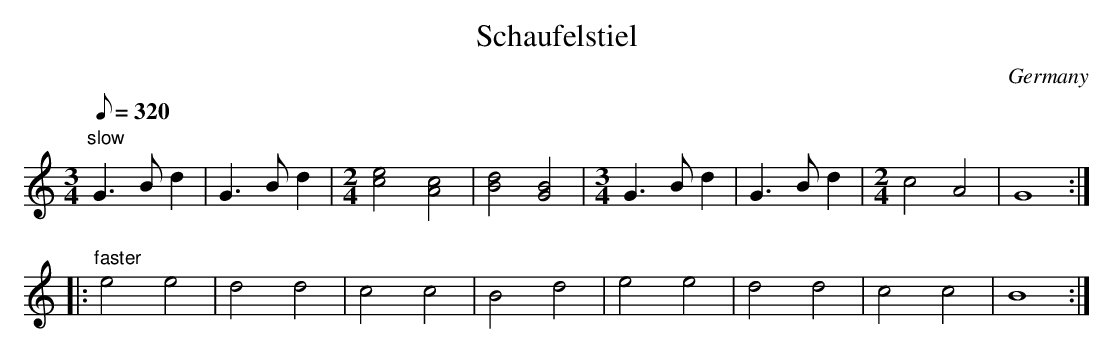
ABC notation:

X:1
T:Schaufelstiel
M:3/4
O:Germany
Q:1/8=320
K:G mixolydian
"slow"G3B d2 | G3B d2|\
M:2/4
[e4c4][c4A4]|[d4B4][B4G4]|\
M:3/4
G3B d2 | G3B d2|\
M:2/4
c4A4|G8 :|
|:\
"faster"e4e4| d4d4| c4c4| B4d4|\
e4e4| d4d4| c4c4| B8 :|
